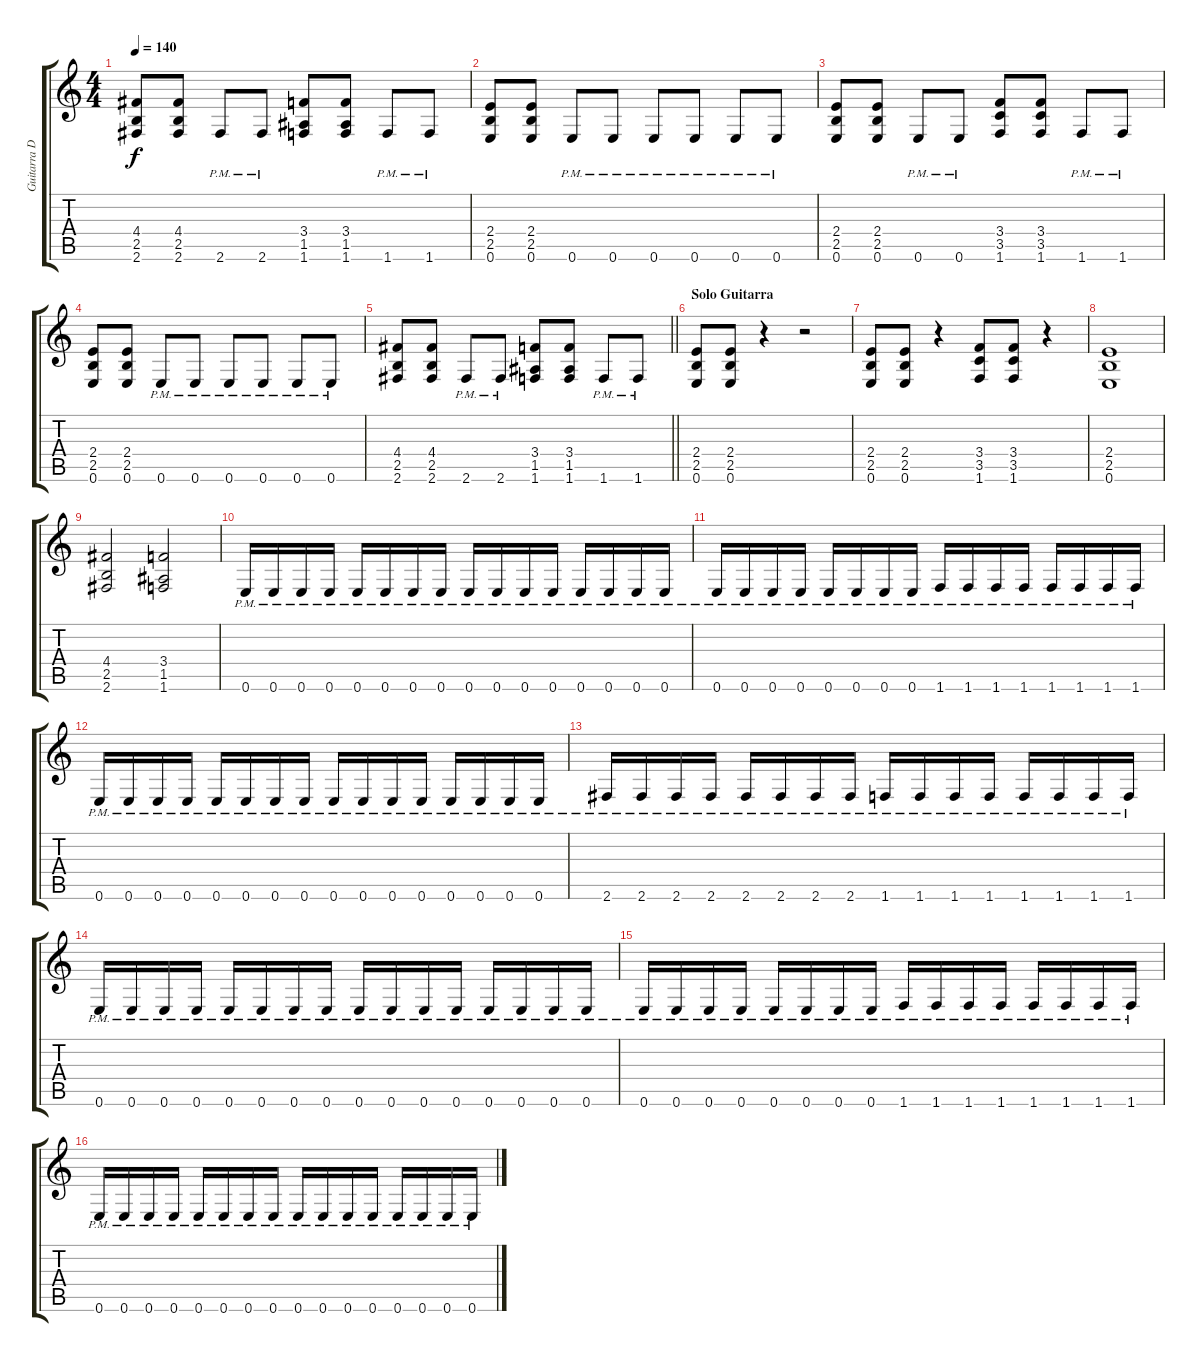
\track ("Guitarra Der" "Guitarra D") {instrument distortionguitar}
\staff {score tabs}
\tuning (E4 B3 G3 D3 A2 E2) {hide}
\ts (4 4)
\tempo 140
\clef g2
\ks c
(4.4 2.5 2.6).8{dy f} (4.4 2.5 2.6).8 2.6{pm}.8 2.6{pm}.8 (3.4 1.5 1.6).8 (3.4 1.5 1.6).8 1.6{pm}.8 1.6{pm}.8 |
(2.4 2.5 0.6).8 (2.4 2.5 0.6).8 0.6{pm}.8 0.6{pm}.8 0.6{pm}.8 0.6{pm}.8 0.6{pm}.8 0.6{pm}.8 |
(2.4 2.5 0.6).8 (2.4 2.5 0.6).8 0.6{pm}.8 0.6{pm}.8 (3.4 3.5 1.6).8 (3.4 3.5 1.6).8 1.6{pm}.8 1.6{pm}.8 |
(2.4 2.5 0.6).8 (2.4 2.5 0.6).8 0.6{pm}.8 0.6{pm}.8 0.6{pm}.8 0.6{pm}.8 0.6{pm}.8 0.6{pm}.8 |
\barLineRight lightlight
(4.4 2.5 2.6).8 (4.4 2.5 2.6).8 2.6{pm}.8 2.6{pm}.8 (3.4 1.5 1.6).8 (3.4 1.5 1.6).8 1.6{pm}.8 1.6{pm}.8 |
\section ("" "Solo Guitarra")
(2.4 2.5 0.6).8 (2.4 2.5 0.6).8 r.4 r.2 |
(2.4 2.5 0.6).8 (2.4 2.5 0.6).8 r.4 (3.4 3.5 1.6).8 (3.4 3.5 1.6).8 r.4 |
(2.4 2.5 0.6).1 |
(4.4 2.5 2.6).2 (3.4 1.5 1.6).2 |
0.6{pm}.16 0.6{pm}.16 0.6{pm}.16 0.6{pm}.16 0.6{pm}.16 0.6{pm}.16 0.6{pm}.16 0.6{pm}.16 0.6{pm}.16 0.6{pm}.16 0.6{pm}.16 0.6{pm}.16 0.6{pm}.16 0.6{pm}.16 0.6{pm}.16 0.6{pm}.16 |
0.6{pm}.16 0.6{pm}.16 0.6{pm}.16 0.6{pm}.16 0.6{pm}.16 0.6{pm}.16 0.6{pm}.16 0.6{pm}.16 1.6{pm}.16 1.6{pm}.16 1.6{pm}.16 1.6{pm}.16 1.6{pm}.16 1.6{pm}.16 1.6{pm}.16 1.6{pm}.16 |
0.6{pm}.16 0.6{pm}.16 0.6{pm}.16 0.6{pm}.16 0.6{pm}.16 0.6{pm}.16 0.6{pm}.16 0.6{pm}.16 0.6{pm}.16 0.6{pm}.16 0.6{pm}.16 0.6{pm}.16 0.6{pm}.16 0.6{pm}.16 0.6{pm}.16 0.6{pm}.16 |
2.6{pm}.16 2.6{pm}.16 2.6{pm}.16 2.6{pm}.16 2.6{pm}.16 2.6{pm}.16 2.6{pm}.16 2.6{pm}.16 1.6{pm}.16 1.6{pm}.16 1.6{pm}.16 1.6{pm}.16 1.6{pm}.16 1.6{pm}.16 1.6{pm}.16 1.6{pm}.16 |
0.6{pm}.16 0.6{pm}.16 0.6{pm}.16 0.6{pm}.16 0.6{pm}.16 0.6{pm}.16 0.6{pm}.16 0.6{pm}.16 0.6{pm}.16 0.6{pm}.16 0.6{pm}.16 0.6{pm}.16 0.6{pm}.16 0.6{pm}.16 0.6{pm}.16 0.6{pm}.16 |
0.6{pm}.16 0.6{pm}.16 0.6{pm}.16 0.6{pm}.16 0.6{pm}.16 0.6{pm}.16 0.6{pm}.16 0.6{pm}.16 1.6{pm}.16 1.6{pm}.16 1.6{pm}.16 1.6{pm}.16 1.6{pm}.16 1.6{pm}.16 1.6{pm}.16 1.6{pm}.16 |
0.6{pm}.16 0.6{pm}.16 0.6{pm}.16 0.6{pm}.16 0.6{pm}.16 0.6{pm}.16 0.6{pm}.16 0.6{pm}.16 0.6{pm}.16 0.6{pm}.16 0.6{pm}.16 0.6{pm}.16 0.6{pm}.16 0.6{pm}.16 0.6{pm}.16 0.6{pm}.16
